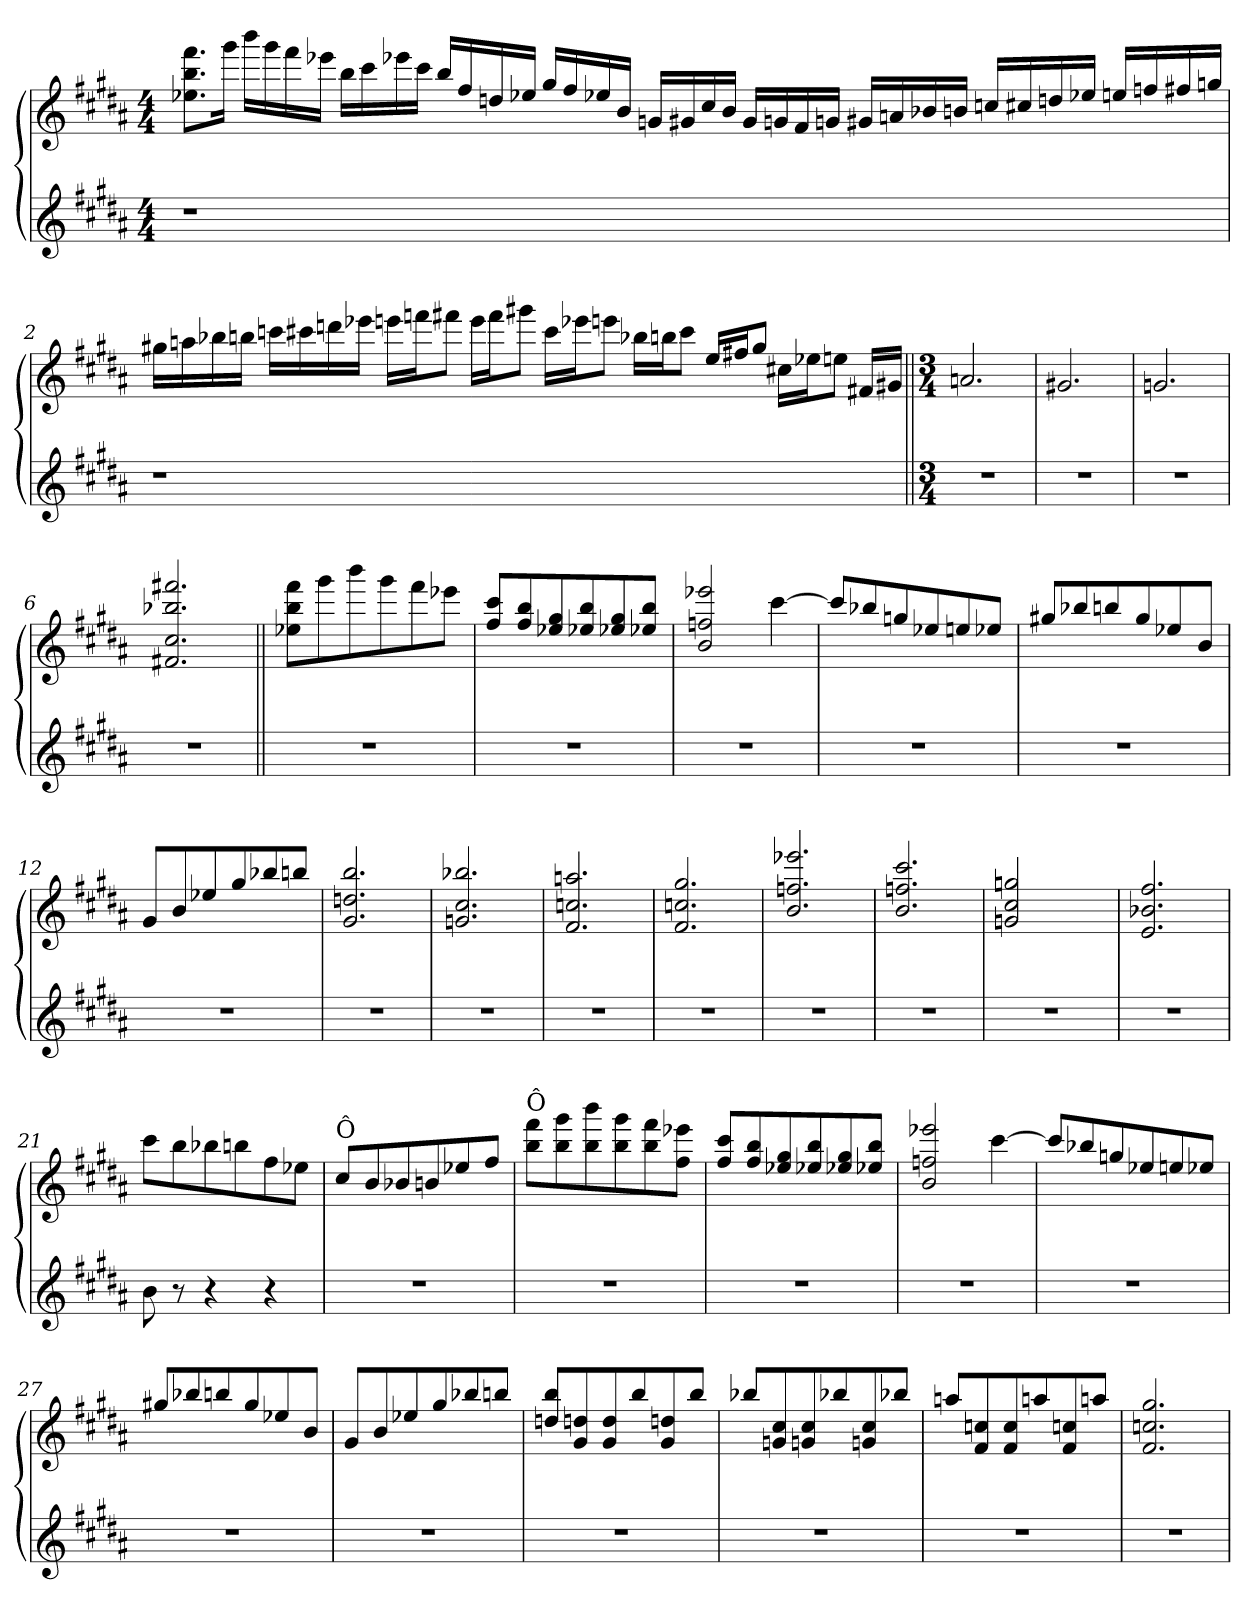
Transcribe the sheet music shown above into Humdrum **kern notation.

**kern	**kern
*part2	*part1
*staff2	*staff1
*clefG2	*clefG2
*ITrd-7c-12	*
*k[f#c#g#d#a#]	*k[f#c#g#d#a#]
*B:	*B:
*M4/4	*M4/4
=1	=1
1r	8.ee-X\ 8.bb\ 8.fff#\L
.	16ggg#\Jk
.	16bbb\LL
.	16ggg#\
.	16fff#\
.	16eee-X\JJ
.	16bb\LL
.	16ccc#\
.	16eee-X\
.	16ccc#\JJ
.	16bb/LL
.	16ff#/
.	16ddn/
.	16ee-X/JJ
1.ryy	16gg#/LL
.	16ff#/
.	16ee-X/
.	16b/JJ
.	16gn/LL
.	16g#X/
.	16cc#/
.	16b/JJ
.	16g#/LL
.	16gn/
.	16f#/
.	16gn/JJ
.	16g#X/LL
.	16an/
.	16b-X/
.	16bn/JJ
.	16ccn/LL
.	16cc#X/
.	16ddn/
.	16ee-X/JJ
.	16een/LL
.	16ffn/
.	16ff#X/
.	16ggn/JJ
!!LO:LB:g=z
=2	=2
1r	16gg#X\LL
.	16aan\
.	16bb-X\
.	16bbn\JJ
.	16cccn\LL
.	16ccc#X\
.	16dddn\
.	16eee-X\JJ
.	16eeen\LL
.	16fffn\J
.	8fff#X\J
.	16eee\LL
.	16fff#\J
.	8ggg#X\J
1ryy	16ccc#\LL
.	16eee-X\J
.	8eeen\J
.	16bb-X\LL
.	16bbn\J
.	8ccc#\J
.	16ee/LL
.	16ff#X/J
.	8gg#/J
.	16cc#X\LL
.	16ee-X\J
.	8een\J
8ryy	16f#X/LL
.	16g#X/JJ
!!LO:LB:g=z
=3||	=3||
*M3/4	*M3/4
2.r	2.an/
=4	=4
2.r	2.g#X/
=5	=5
2.r	2.gn/
=6	=6
2.r	2.f#X/ 2.cc#/ 2.bb-X/ 2.fff#X/
=7||	=7||
2.r	8ee-X\ 8bb\ 8fff#\L
.	8ggg#\
.	8bbb\
.	8ggg#\
.	8fff#\
.	8eee-X\J
!!LO:LB:g=z
=8	=8
2.r	8ff#/ 8ccc#/L
.	8ff#/ 8bb/
.	8ee-X/ 8gg#/
.	8ee-X/ 8bb/
.	8ee-X/ 8gg#/
.	8ee-X/ 8bb/J
=9	=9
2.r	2b/ 2ffn/ 2eee-X/
.	[>4ccc#\
=10	=10
2.r	8ccc#/L]
.	8bb-X/
.	8ggn/
.	8ee-X/
.	8een/
.	8ee-X/J
=11	=11
2.r	8gg#X/L
.	8bb-X/
.	8bbn/
.	8gg#/
.	8ee-X/
.	8b/J
=12	=12
2.r	8g#/L
.	8b/
.	8ee-X/
.	8gg#/
.	8bb-X/
.	8bbn/J
!!LO:LB:g=z
=13	=13
2.r	2.g#/ 2.ddn/ 2.bb/
=14	=14
2.r	2.gn/ 2.cc#/ 2.bb-X/
=15	=15
2.r	2.f#/ 2.ccn/ 2.aan/
=16	=16
2.r	2.f#/ 2.ccn/ 2.gg#/
=17	=17
2.r	2.b/ 2.ffn/ 2.eee-X/
!!LO:LB:g=z
=18	=18
2.r	2.b/ 2.ffn/ 2.ccc#/
=19	=19
2.r	2gn/ 2cc#/ 2ggn/
.	4ryy
=20	=20
2.r	2.e/ 2.b-X/ 2.ff#/
=21	=21
8bb\	8ccc#\L
8r	8bb\
4r	8bb-X\
.	8bbn\
4r	8ff#\
.	8ee-X\J
=22	=22
!	!LO:TX:a:t=Ô
2.r	8cc#/L
.	8b/
.	8b-X/
.	8bn/
.	8ee-X/
.	8ff#/J
!!LO:LB:g=z
=23	=23
!	!LO:TX:a:t=Ô
2.r	8bb\ 8fff#\L
.	8bb\ 8ggg#\
.	8bb\ 8bbb\
.	8bb\ 8ggg#\
.	8bb\ 8fff#\
.	8ff#\ 8eee-X\J
=24	=24
2.r	8ff#/ 8ccc#/L
.	8ff#/ 8bb/
.	8ee-X/ 8gg#/
.	8ee-X/ 8bb/
.	8ee-X/ 8gg#/
.	8ee-X/ 8bb/J
=25	=25
2.r	2b/ 2ffn/ 2eee-X/
.	[>4ccc#\
=26	=26
2.r	8ccc#/L]
.	8bb-X/
.	8ggn/
.	8ee-X/
.	8een/
.	8ee-X/J
=27	=27
2.r	8gg#X/L
.	8bb-X/
.	8bbn/
.	8gg#/
.	8ee-X/
.	8b/J
!!LO:LB:g=z
=28	=28
2.r	8g#/L
.	8b/
.	8ee-X/
.	8gg#/
.	8bb-X/
.	8bbn/J
=29	=29
2.r	8ddn/ 8bb/L
.	8g#/ 8ddn/
.	8g#/ 8dd/
.	8bb/
.	8g#/ 8ddn/
.	8bb/J
=30	=30
2.r	8bb-X/L
.	8gn/ 8cc#/
.	8gn/ 8cc#/
.	8bb-X/
.	8gn/ 8cc#/
.	8bb-X/J
=31	=31
2.r	8aan/L
.	8f#/ 8ccn/
.	8f#/ 8cc/
.	8aan/
.	8f#/ 8ccn/
.	8aan/J
=32	=32
2.r	2.f#/ 2.ccn/ 2.gg#/
=	=
*-	*-
